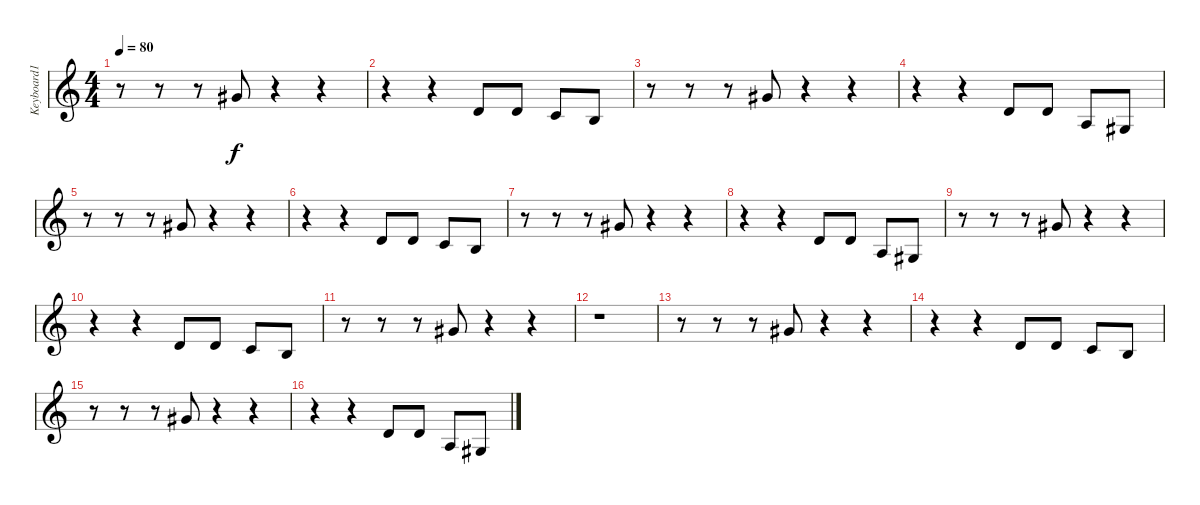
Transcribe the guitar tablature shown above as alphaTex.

\track ("Keyboard1" "Keyboard1") {instrument celesta}
\staff {score}
\tuning (E4 B3 G3 D3 A2 E2) {hide}
\ts (4 4)
\tempo 80
\clef g2
\ks c
r.8{dy f} r.8 r.8 4.1.8 r.4 r.4 |
r.4 r.4 3.2.8 3.2.8 1.2.8 0.2.8 |
r.8 r.8 r.8 4.1.8 r.4 r.4 |
r.4 r.4 3.2.8 3.2.8 2.3.8 1.3.8 |
r.8{instrument vibraphone} r.8 r.8 4.1.8 r.4 r.4 |
r.4 r.4 3.2.8 3.2.8 1.2.8 0.2.8 |
r.8 r.8 r.8 4.1.8 r.4 r.4 |
r.4 r.4 3.2.8 3.2.8 2.3.8 1.3.8 |
r.8 r.8 r.8 4.1.8 r.4 r.4 |
r.4 r.4 3.2.8 3.2.8 1.2.8 0.2.8 |
r.8 r.8 r.8 4.1.8 r.4 r.4 |
r.1 |
r.8{instrument vibraphone} r.8 r.8 4.1.8 r.4 r.4 |
r.4 r.4 3.2.8 3.2.8 1.2.8 0.2.8 |
r.8 r.8 r.8 4.1.8 r.4 r.4 |
r.4 r.4 3.2.8 3.2.8 2.3.8 1.3.8
